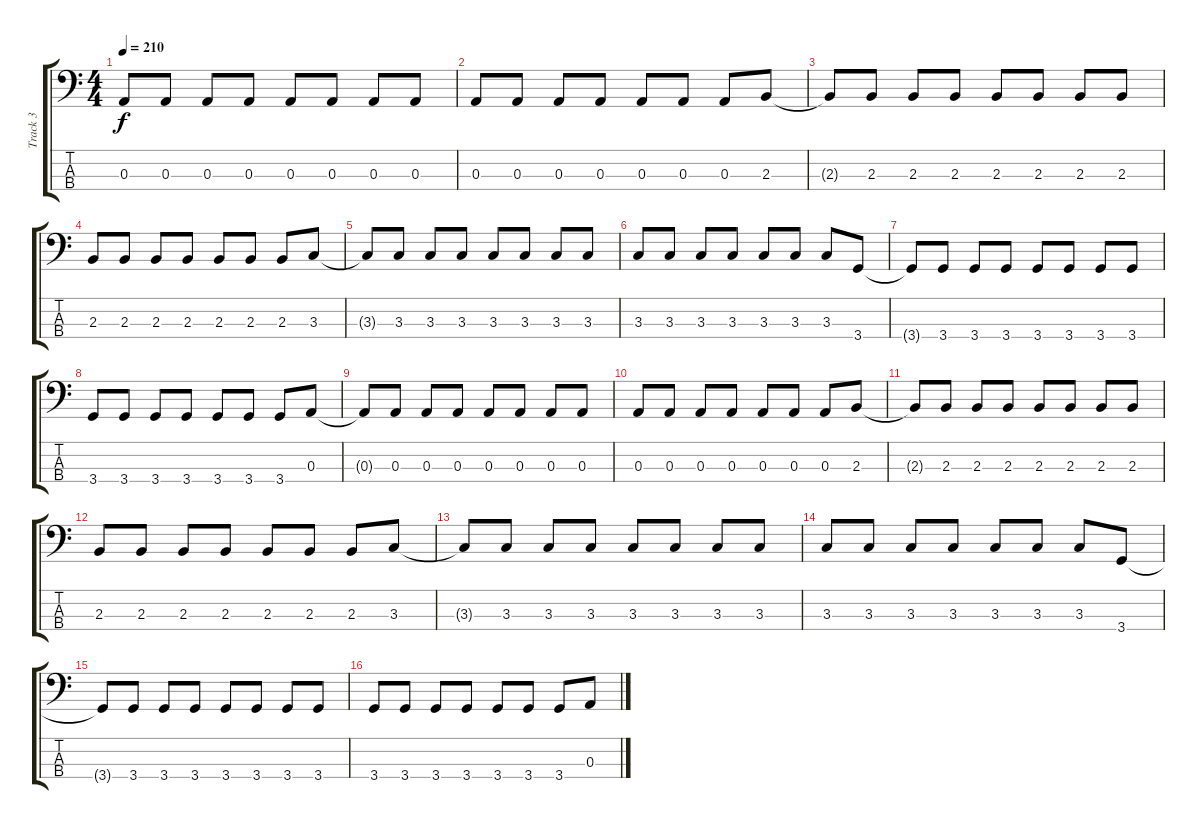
\track ("Track 3" "Track 3") {instrument electricbasspick}
\staff {score tabs}
\tuning (G2 D2 A1 E1) {hide}
\ts (4 4)
\tempo 210
\clef f4
\ks c
0.3{t}.8{dy f} 0.3.8 0.3.8 0.3.8 0.3.8 0.3.8 0.3.8 0.3.8 |
0.3.8 0.3.8 0.3.8 0.3.8 0.3.8 0.3.8 0.3.8 2.3.8 |
2.3{t}.8 2.3.8 2.3.8 2.3.8 2.3.8 2.3.8 2.3.8 2.3.8 |
2.3.8 2.3.8 2.3.8 2.3.8 2.3.8 2.3.8 2.3.8 3.3.8 |
3.3{t}.8 3.3.8 3.3.8 3.3.8 3.3.8 3.3.8 3.3.8 3.3.8 |
3.3.8 3.3.8 3.3.8 3.3.8 3.3.8 3.3.8 3.3.8 3.4.8 |
3.4{t}.8 3.4.8 3.4.8 3.4.8 3.4.8 3.4.8 3.4.8 3.4.8 |
3.4.8 3.4.8 3.4.8 3.4.8 3.4.8 3.4.8 3.4.8 0.3.8 |
0.3{t}.8 0.3.8 0.3.8 0.3.8 0.3.8 0.3.8 0.3.8 0.3.8 |
0.3.8 0.3.8 0.3.8 0.3.8 0.3.8 0.3.8 0.3.8 2.3.8 |
2.3{t}.8 2.3.8 2.3.8 2.3.8 2.3.8 2.3.8 2.3.8 2.3.8 |
2.3.8 2.3.8 2.3.8 2.3.8 2.3.8 2.3.8 2.3.8 3.3.8 |
3.3{t}.8 3.3.8 3.3.8 3.3.8 3.3.8 3.3.8 3.3.8 3.3.8 |
3.3.8 3.3.8 3.3.8 3.3.8 3.3.8 3.3.8 3.3.8 3.4.8 |
3.4{t}.8 3.4.8 3.4.8 3.4.8 3.4.8 3.4.8 3.4.8 3.4.8 |
3.4.8 3.4.8 3.4.8 3.4.8 3.4.8 3.4.8 3.4.8 0.3.8
